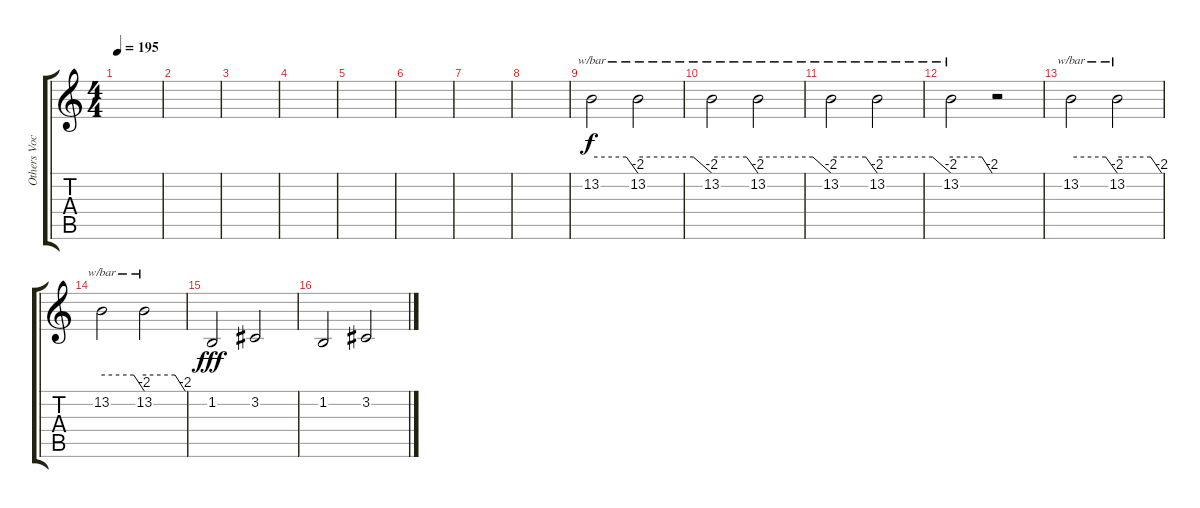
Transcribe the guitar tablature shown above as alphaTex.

\track ("Others Vocals" "Others Voc") {instrument clarinet}
\staff {score tabs}
\tuning (Eb4 Bb3 Gb3 Db3 Ab2 Eb2) {hide}
\ts (4 4)
\tempo 195
\clef g2
\ks c
|
|
|
|
|
|
|
|
13.2.2{tbe (custom default 0 0 45 0 60 -8) dy f} 13.2.2{tbe (custom default 0 0 45 0 60 -8)} |
13.2.2{tbe (custom default 0 0 45 0 60 -8)} 13.2.2{tbe (custom default 0 0 45 0 60 -8)} |
13.2.2{tbe (custom default 0 0 45 0 60 -8)} 13.2.2{tbe (custom default 0 0 45 0 60 -8)} |
13.2.2{tbe (custom default 0 0 45 0 60 -8)} r.2 |
13.2.2{tbe (custom default 0 0 45 0 60 -8)} 13.2.2{tbe (custom default 0 0 45 0 60 -8)} |
13.2.2{tbe (custom default 0 0 45 0 60 -8)} 13.2.2{tbe (custom default 0 0 45 0 60 -8)} |
1.2.2{dy fff} 3.2.2 |
1.2.2 3.2.2
